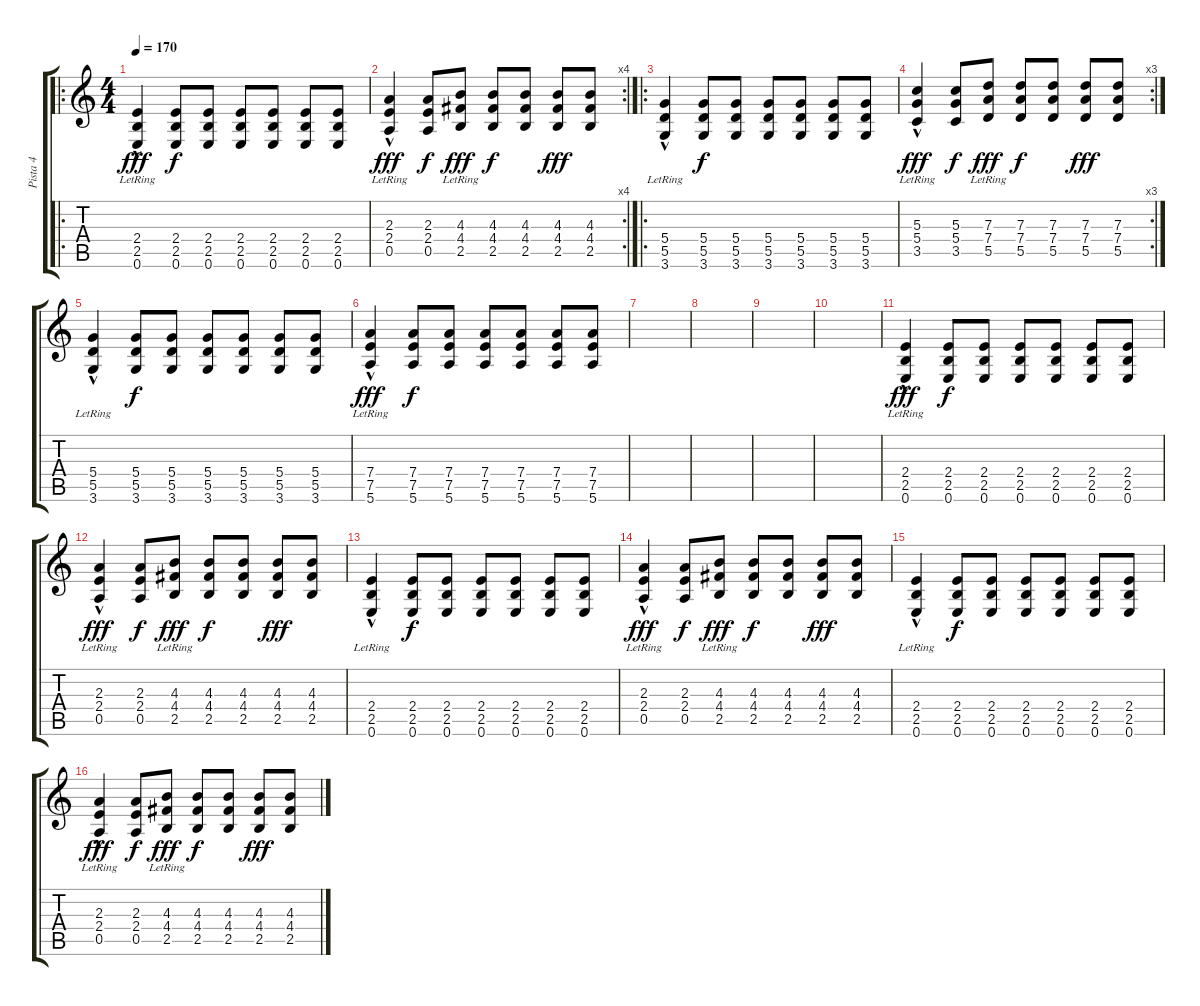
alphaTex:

\track ("Pista 4" "Pista 4") {instrument distortionguitar}
\staff {score tabs}
\tuning (E4 B3 G3 D3 A2 E2) {hide}
\ro
\ts (4 4)
\tempo 170
\clef g2
\ks c
(2.4{hac lr} 2.5{hac lr} 0.6{hac lr}).4{dy fff} (2.4 2.5 0.6).8{dy f} (2.4 2.5 0.6).8 (2.4 2.5 0.6).8 (2.4 2.5 0.6).8 (2.4 2.5 0.6).8 (2.4 2.5 0.6).8 |
\rc 4
(2.3{hac lr} 2.4{hac lr} 0.5{hac lr}).4{dy fff} (2.3 2.4 0.5).8{dy f} (4.3{lr} 4.4{lr} 2.5{lr}).8{dy fff} (4.3 4.4 2.5).8{dy f} (4.3 4.4 2.5).8 (4.3 4.4 2.5).8{dy fff} (4.3 4.4 2.5).8 |
\ro
(5.4{hac lr} 5.5{hac lr} 3.6{hac lr}).4 (5.4 5.5 3.6).8{dy f} (5.4 5.5 3.6).8 (5.4 5.5 3.6).8 (5.4 5.5 3.6).8 (5.4 5.5 3.6).8 (5.4 5.5 3.6).8 |
\rc 3
(5.3{hac lr} 5.4{hac lr} 3.5{hac lr}).4{dy fff} (5.3 5.4 3.5).8{dy f} (7.3{lr} 7.4{lr} 5.5{lr}).8{dy fff} (7.3 7.4 5.5).8{dy f} (7.3 7.4 5.5).8 (7.3 7.4 5.5).8{dy fff} (7.3 7.4 5.5).8 |
(5.4{hac lr} 5.5{hac lr} 3.6{hac lr}).4 (5.4 5.5 3.6).8{dy f} (5.4 5.5 3.6).8 (5.4 5.5 3.6).8 (5.4 5.5 3.6).8 (5.4 5.5 3.6).8 (5.4 5.5 3.6).8 |
(7.4{hac lr} 7.5{hac lr} 5.6{hac lr}).4{dy fff} (7.4 7.5 5.6).8{dy f} (7.4 7.5 5.6).8 (7.4 7.5 5.6).8 (7.4 7.5 5.6).8 (7.4 7.5 5.6).8 (7.4 7.5 5.6).8 |
|
|
|
|
(2.4{hac lr} 2.5{hac lr} 0.6{hac lr}).4{dy fff} (2.4 2.5 0.6).8{dy f} (2.4 2.5 0.6).8 (2.4 2.5 0.6).8 (2.4 2.5 0.6).8 (2.4 2.5 0.6).8 (2.4 2.5 0.6).8 |
(2.3{hac lr} 2.4{hac lr} 0.5{hac lr}).4{dy fff} (2.3 2.4 0.5).8{dy f} (4.3{lr} 4.4{lr} 2.5{lr}).8{dy fff} (4.3 4.4 2.5).8{dy f} (4.3 4.4 2.5).8 (4.3 4.4 2.5).8{dy fff} (4.3 4.4 2.5).8 |
(2.4{hac lr} 2.5{hac lr} 0.6{hac lr}).4 (2.4 2.5 0.6).8{dy f} (2.4 2.5 0.6).8 (2.4 2.5 0.6).8 (2.4 2.5 0.6).8 (2.4 2.5 0.6).8 (2.4 2.5 0.6).8 |
(2.3{hac lr} 2.4{hac lr} 0.5{hac lr}).4{dy fff} (2.3 2.4 0.5).8{dy f} (4.3{lr} 4.4{lr} 2.5{lr}).8{dy fff} (4.3 4.4 2.5).8{dy f} (4.3 4.4 2.5).8 (4.3 4.4 2.5).8{dy fff} (4.3 4.4 2.5).8 |
(2.4{hac lr} 2.5{hac lr} 0.6{hac lr}).4 (2.4 2.5 0.6).8{dy f} (2.4 2.5 0.6).8 (2.4 2.5 0.6).8 (2.4 2.5 0.6).8 (2.4 2.5 0.6).8 (2.4 2.5 0.6).8 |
(2.3{hac lr} 2.4{hac lr} 0.5{hac lr}).4{dy fff} (2.3 2.4 0.5).8{dy f} (4.3{lr} 4.4{lr} 2.5{lr}).8{dy fff} (4.3 4.4 2.5).8{dy f} (4.3 4.4 2.5).8 (4.3 4.4 2.5).8{dy fff} (4.3 4.4 2.5).8
